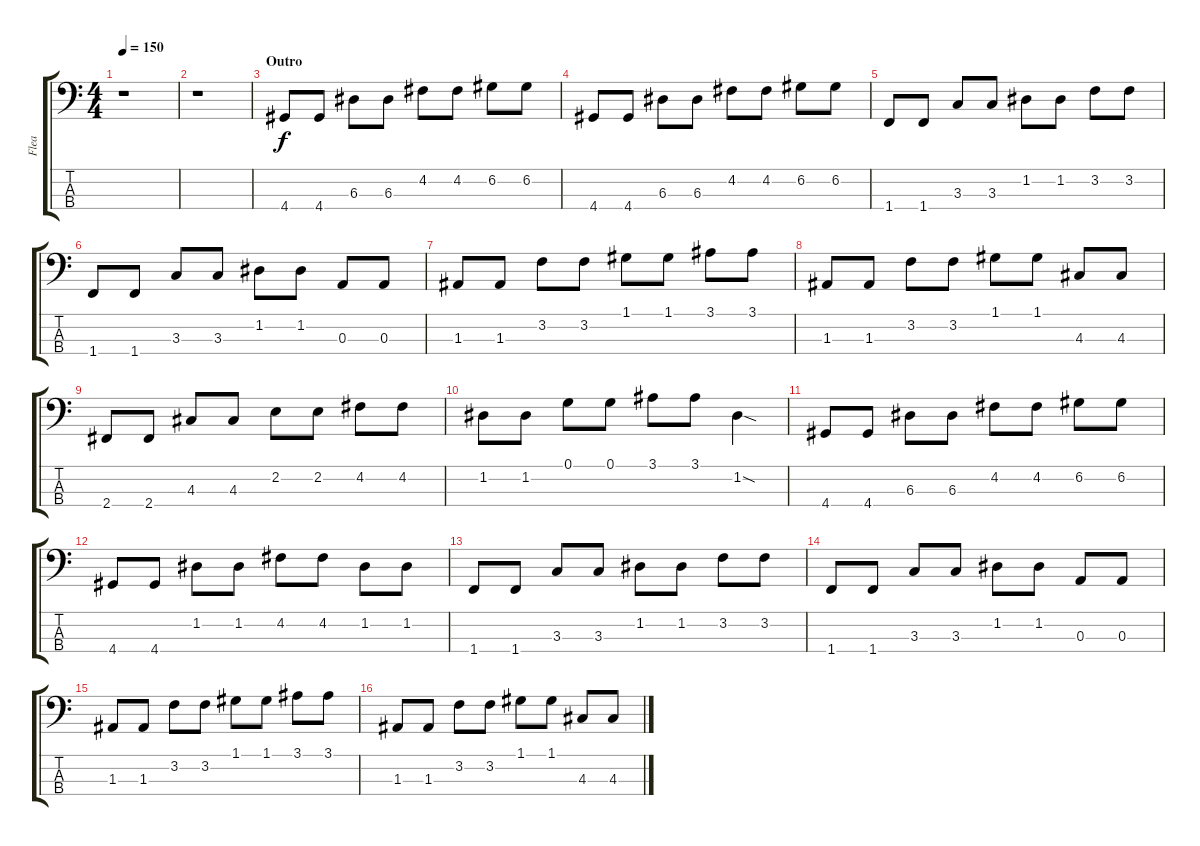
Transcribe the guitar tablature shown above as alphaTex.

\track ("Flea" "Flea") {instrument electricbassfinger}
\staff {score tabs}
\tuning (G2 D2 A1 E1) {hide}
\ts (4 4)
\tempo 150
\clef f4
\ks c
r.1{dy f} |
r.1 |
\section ("" "Outro")
4.4.8 4.4.8 6.3.8 6.3.8 4.2.8 4.2.8 6.2.8 6.2.8 |
4.4.8 4.4.8 6.3.8 6.3.8 4.2.8 4.2.8 6.2.8 6.2.8 |
1.4.8 1.4.8 3.3.8 3.3.8 1.2.8 1.2.8 3.2.8 3.2.8 |
1.4.8 1.4.8 3.3.8 3.3.8 1.2.8 1.2.8 0.3.8 0.3.8 |
1.3.8 1.3.8 3.2.8 3.2.8 1.1.8 1.1.8 3.1.8 3.1.8 |
1.3.8 1.3.8 3.2.8 3.2.8 1.1.8 1.1.8 4.3.8 4.3.8 |
2.4.8 2.4.8 4.3.8 4.3.8 2.2.8 2.2.8 4.2.8 4.2.8 |
1.2.8 1.2.8 0.1.8 0.1.8 3.1.8 3.1.8 1.2{sod}.4 |
4.4.8 4.4.8 6.3.8 6.3.8 4.2.8 4.2.8 6.2.8 6.2.8 |
4.4.8 4.4.8 1.2.8 1.2.8 4.2.8 4.2.8 1.2.8 1.2.8 |
1.4.8 1.4.8 3.3.8 3.3.8 1.2.8 1.2.8 3.2.8 3.2.8 |
1.4.8 1.4.8 3.3.8 3.3.8 1.2.8 1.2.8 0.3.8 0.3.8 |
1.3.8 1.3.8 3.2.8 3.2.8 1.1.8 1.1.8 3.1.8 3.1.8 |
1.3.8 1.3.8 3.2.8 3.2.8 1.1.8 1.1.8 4.3.8 4.3.8
